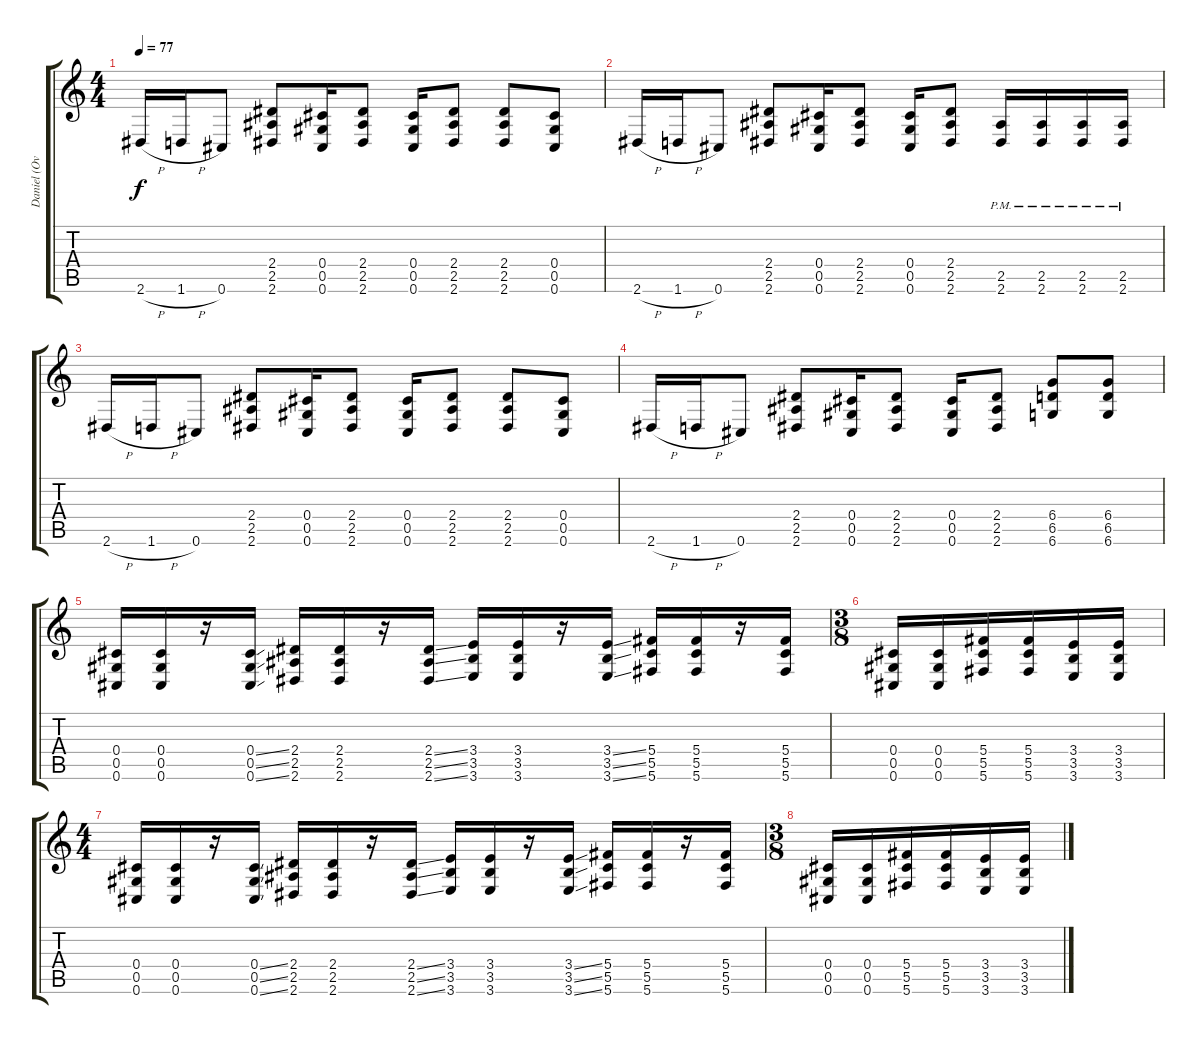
\track ("Daniel (Overdubs)" "Daniel (Ov") {instrument distortionguitar}
\staff {score tabs}
\tuning (Eb4 Bb3 Gb3 Db3 Ab2 Db2) {hide}
\ts (4 4)
\tempo 77
\clef g2
\ks c
2.6{h}.16{dy f} 1.6{h}.16 0.6.8 (2.4 2.5 2.6).8 (0.4 0.5 0.6).16 (2.4 2.5 2.6).8 (0.4 0.5 0.6).16 (2.4 2.5 2.6).8 (2.4 2.5 2.6).8 (0.4 0.5 0.6).8 |
2.6{h}.16 1.6{h}.16 0.6.8 (2.4 2.5 2.6).8 (0.4 0.5 0.6).16 (2.4 2.5 2.6).8 (0.4 0.5 0.6).16 (2.4 2.5 2.6).8 (2.5{pm} 2.6{pm}).16 (2.5{pm} 2.6{pm}).16 (2.5{pm} 2.6{pm}).16 (2.5{pm} 2.6{pm}).16 |
2.6{h}.16 1.6{h}.16 0.6.8 (2.4 2.5 2.6).8 (0.4 0.5 0.6).16 (2.4 2.5 2.6).8 (0.4 0.5 0.6).16 (2.4 2.5 2.6).8 (2.4 2.5 2.6).8 (0.4 0.5 0.6).8 |
2.6{h}.16 1.6{h}.16 0.6.8 (2.4 2.5 2.6).8 (0.4 0.5 0.6).16 (2.4 2.5 2.6).8 (0.4 0.5 0.6).16 (2.4 2.5 2.6).8 (6.4 6.5 6.6).8 (6.4 6.5 6.6).8 |
(0.4 0.5 0.6).16 (0.4 0.5 0.6).16 r.16 (0.4{ss} 0.5{ss} 0.6{ss}).16 (2.4 2.5 2.6).16 (2.4 2.5 2.6).16 r.16 (2.4{ss} 2.5{ss} 2.6{ss}).16 (3.4 3.5 3.6).16 (3.4 3.5 3.6).16 r.16 (3.4{ss} 3.5{ss} 3.6{ss}).16 (5.4 5.5 5.6).16 (5.4 5.5 5.6).16 r.16 (5.4 5.5 5.6).16 |
\ts (3 8)
(0.4 0.5 0.6).16 (0.4 0.5 0.6).16 (5.4 5.5 5.6).16 (5.4 5.5 5.6).16 (3.4 3.5 3.6).16 (3.4 3.5 3.6).16 |
\ts (4 4)
(0.4 0.5 0.6).16 (0.4 0.5 0.6).16 r.16 (0.4{ss} 0.5{ss} 0.6{ss}).16 (2.4 2.5 2.6).16 (2.4 2.5 2.6).16 r.16 (2.4{ss} 2.5{ss} 2.6{ss}).16 (3.4 3.5 3.6).16 (3.4 3.5 3.6).16 r.16 (3.4{ss} 3.5{ss} 3.6{ss}).16 (5.4 5.5 5.6).16 (5.4 5.5 5.6).16 r.16 (5.4 5.5 5.6).16 |
\ts (3 8)
(0.4 0.5 0.6).16 (0.4 0.5 0.6).16 (5.4 5.5 5.6).16 (5.4 5.5 5.6).16 (3.4 3.5 3.6).16 (3.4 3.5 3.6).16
